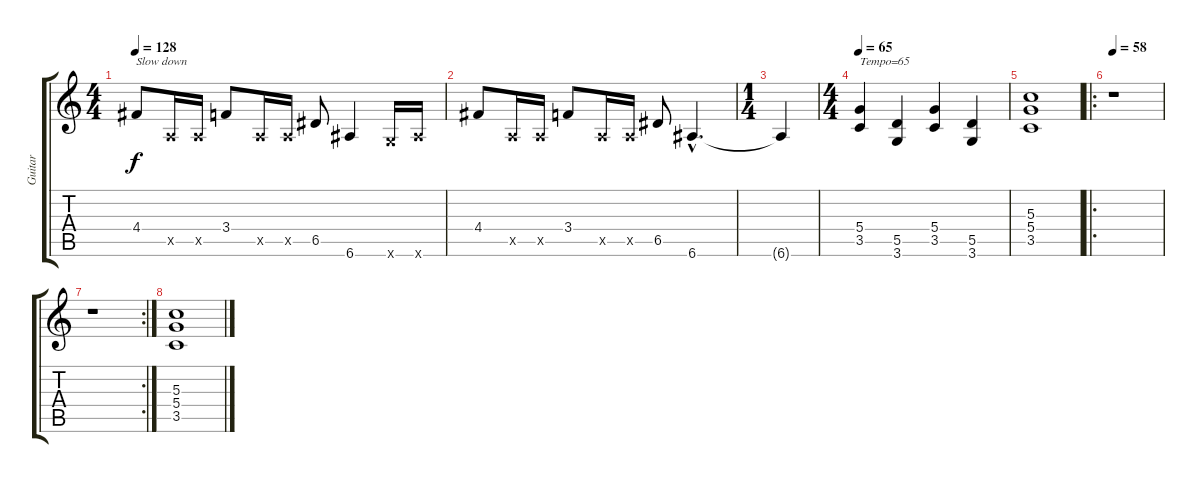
\track ("Guitar" "Guitar") {instrument distortionguitar}
\staff {score tabs}
\tuning (E4 B3 G3 D3 A2 E2) {hide}
\ts (4 4)
\tempo 128
\clef g2
\ks c
4.4.8{txt "Slow down" dy f} 0.5{x}.16 0.5{x}.16 3.4.8 0.5{x}.16 0.5{x}.16 6.5.8 6.6.4 3.6{x}.16 6.6{x}.16 |
4.4.8 0.5{x}.16 0.5{x}.16 3.4.8 0.5{x}.16 0.5{x}.16 6.5.8 6.6{hac}.4{d} |
\ts (1 4)
6.6{t}.4 |
\ts (4 4)
\tempo 65
(5.4 3.5).4{txt "Tempo=65"} (5.5 3.6).4 (5.4 3.5).4 (5.5 3.6).4 |
(5.3 5.4 3.5).1 |
\ro
\tempo 58
r.1 |
\rc 2
r.1 |
(5.3 5.4 3.5).1
